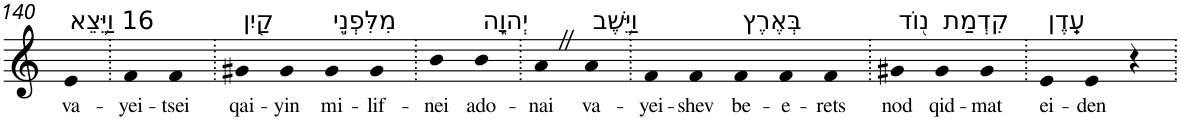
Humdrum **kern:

**kern	**text
*part1	*part1
*staff1	*staff1
*I"Piano	*
*I'Pno	*
!!LO:PB:g=z
*clefG2	*
*k[]	*
=140	=140
!LO:TX:a:t=16 וַיֵּ֥צֵא	!
!	!LO:LY:b
4e	va-
=141.	=141.
!	!LO:LY:b
4f	-yei-
!	!LO:LY:b
4f	-tsei
=142.	=142.
!LO:TX:a:t=קַ֖יִן	!
!	!LO:LY:b
4g#X	qai-
!	!LO:LY:b
4g#	-yin
!LO:TX:a:t=מִלִּפְנֵ֣י	!
!	!LO:LY:b
4g#	mi-
!	!LO:LY:b
4g#	-lif-
=143.	=143.
!	!LO:LY:b
4b	-nei
!LO:TX:a:t=יְהוָ֑ה	!
!	!LO:LY:b
4b	ado-
=144.	=144.
!	!LO:LY:b
4aZ	-nai
!LO:TX:a:t=וַיֵּ֥שֶׁב	!
!	!LO:LY:b
4a	va-
=145.	=145.
!	!LO:LY:b
4f	-yei-
!	!LO:LY:b
4f	-shev
!LO:TX:a:t=בְּאֶרֶץ	!
!	!LO:LY:b
4f	be-
!	!LO:LY:b
4f	-e-
!	!LO:LY:b
4f	-rets
=146.	=146.
!LO:TX:a:t=נ֖וֹד	!
!	!LO:LY:b
4g#X	nod
!LO:TX:a:t=קִדְמַת	!
!	!LO:LY:b
4g#	qid-
!	!LO:LY:b
4g#	-mat
=147.	=147.
!LO:TX:a:t=עֵֽדֶן	!
!	!LO:LY:b
4e	ei-
!	!LO:LY:b
4e	-den
4r	.
=.	=.
*-	*-
